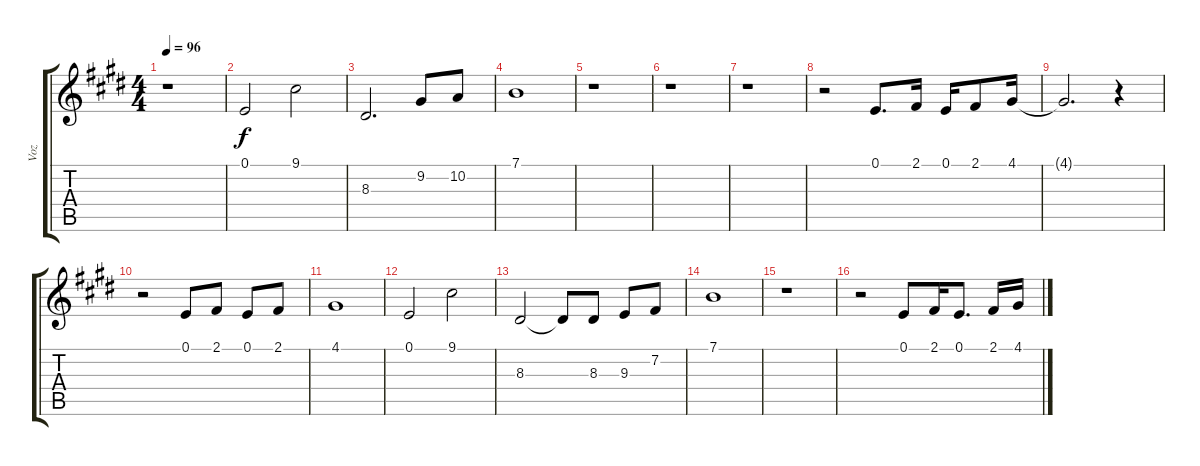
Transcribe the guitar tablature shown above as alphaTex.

\track ("Voz" "Voz") {instrument flute}
\staff {score tabs}
\tuning (E4 B3 G3 D3 A2 E2) {hide}
\ts (4 4)
\tempo 96
\clef g2
\ks e
r.1{dy f} |
0.1.2 9.1.2 |
8.3.2{d} 9.2.8 10.2.8 |
7.1.1 |
r.1 |
r.1 |
r.1 |
r.2 0.1.8{d} 2.1.16 0.1.16 2.1.8 4.1.16 |
4.1{t}.2{d} r.4 |
r.2 0.1.8 2.1.8 0.1.8 2.1.8 |
4.1.1 |
0.1.2 9.1.2 |
8.3.2 8.3{t}.8 8.3.8 9.3.8 7.2.8 |
7.1.1 |
r.1 |
r.2 0.1.8 2.1.16 0.1.8{d} 2.1.16 4.1.16
